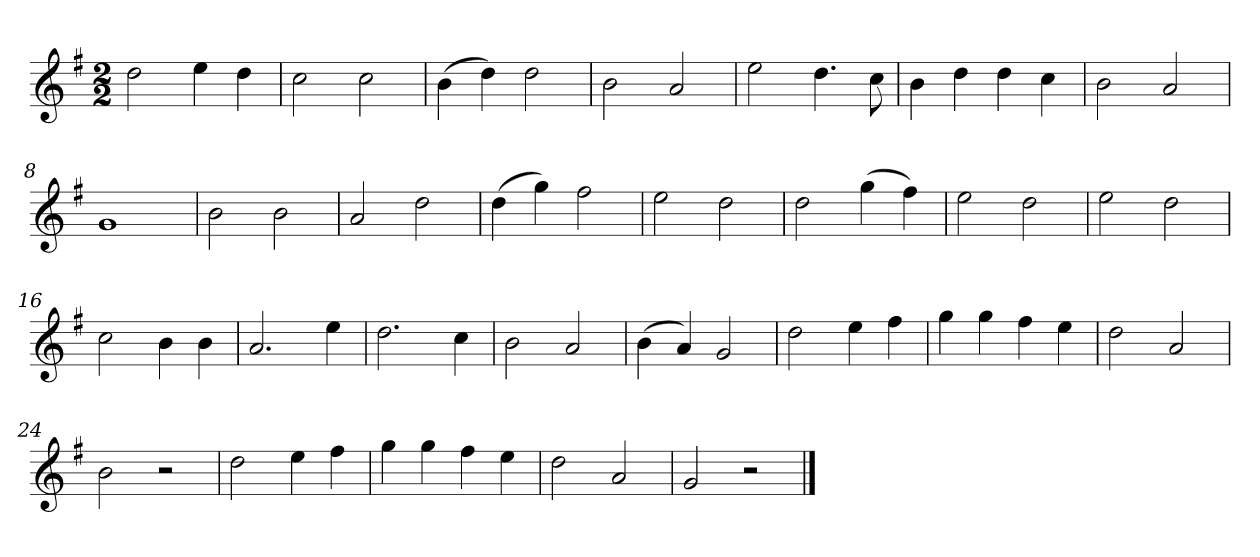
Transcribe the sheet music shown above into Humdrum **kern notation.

**kern
*part1
*staff1
*k[f#]
*M2/2
*MM120
=1
2dd
4ee
4dd
=2
2cc
2cc
=3
(4b
4dd)
2dd
=4
2b
2a
=5
2ee
4.dd
8cc
=6
4b
4dd
4dd
4cc
=7
2b
2a
=8
1g
=9
2b
2b
=10
2a
2dd
=11
(4dd
4gg)
2ff#
=12
2ee
2dd
=13
2dd
(4gg
4ff#)
=14
2ee
2dd
=15
2ee
2dd
=16
2cc
4b
4b
=17
2.a
4ee
=18
2.dd
4cc
=19
2b
2a
=20
(4b
4a)
2g
=21
2dd
4ee
4ff#
=22
4gg
4gg
4ff#
4ee
=23
2dd
2a
=24
2b
2r
=25
2dd
4ee
4ff#
=26
4gg
4gg
4ff#
4ee
=27
2dd
2a
=28
2g
2r
==
*-
